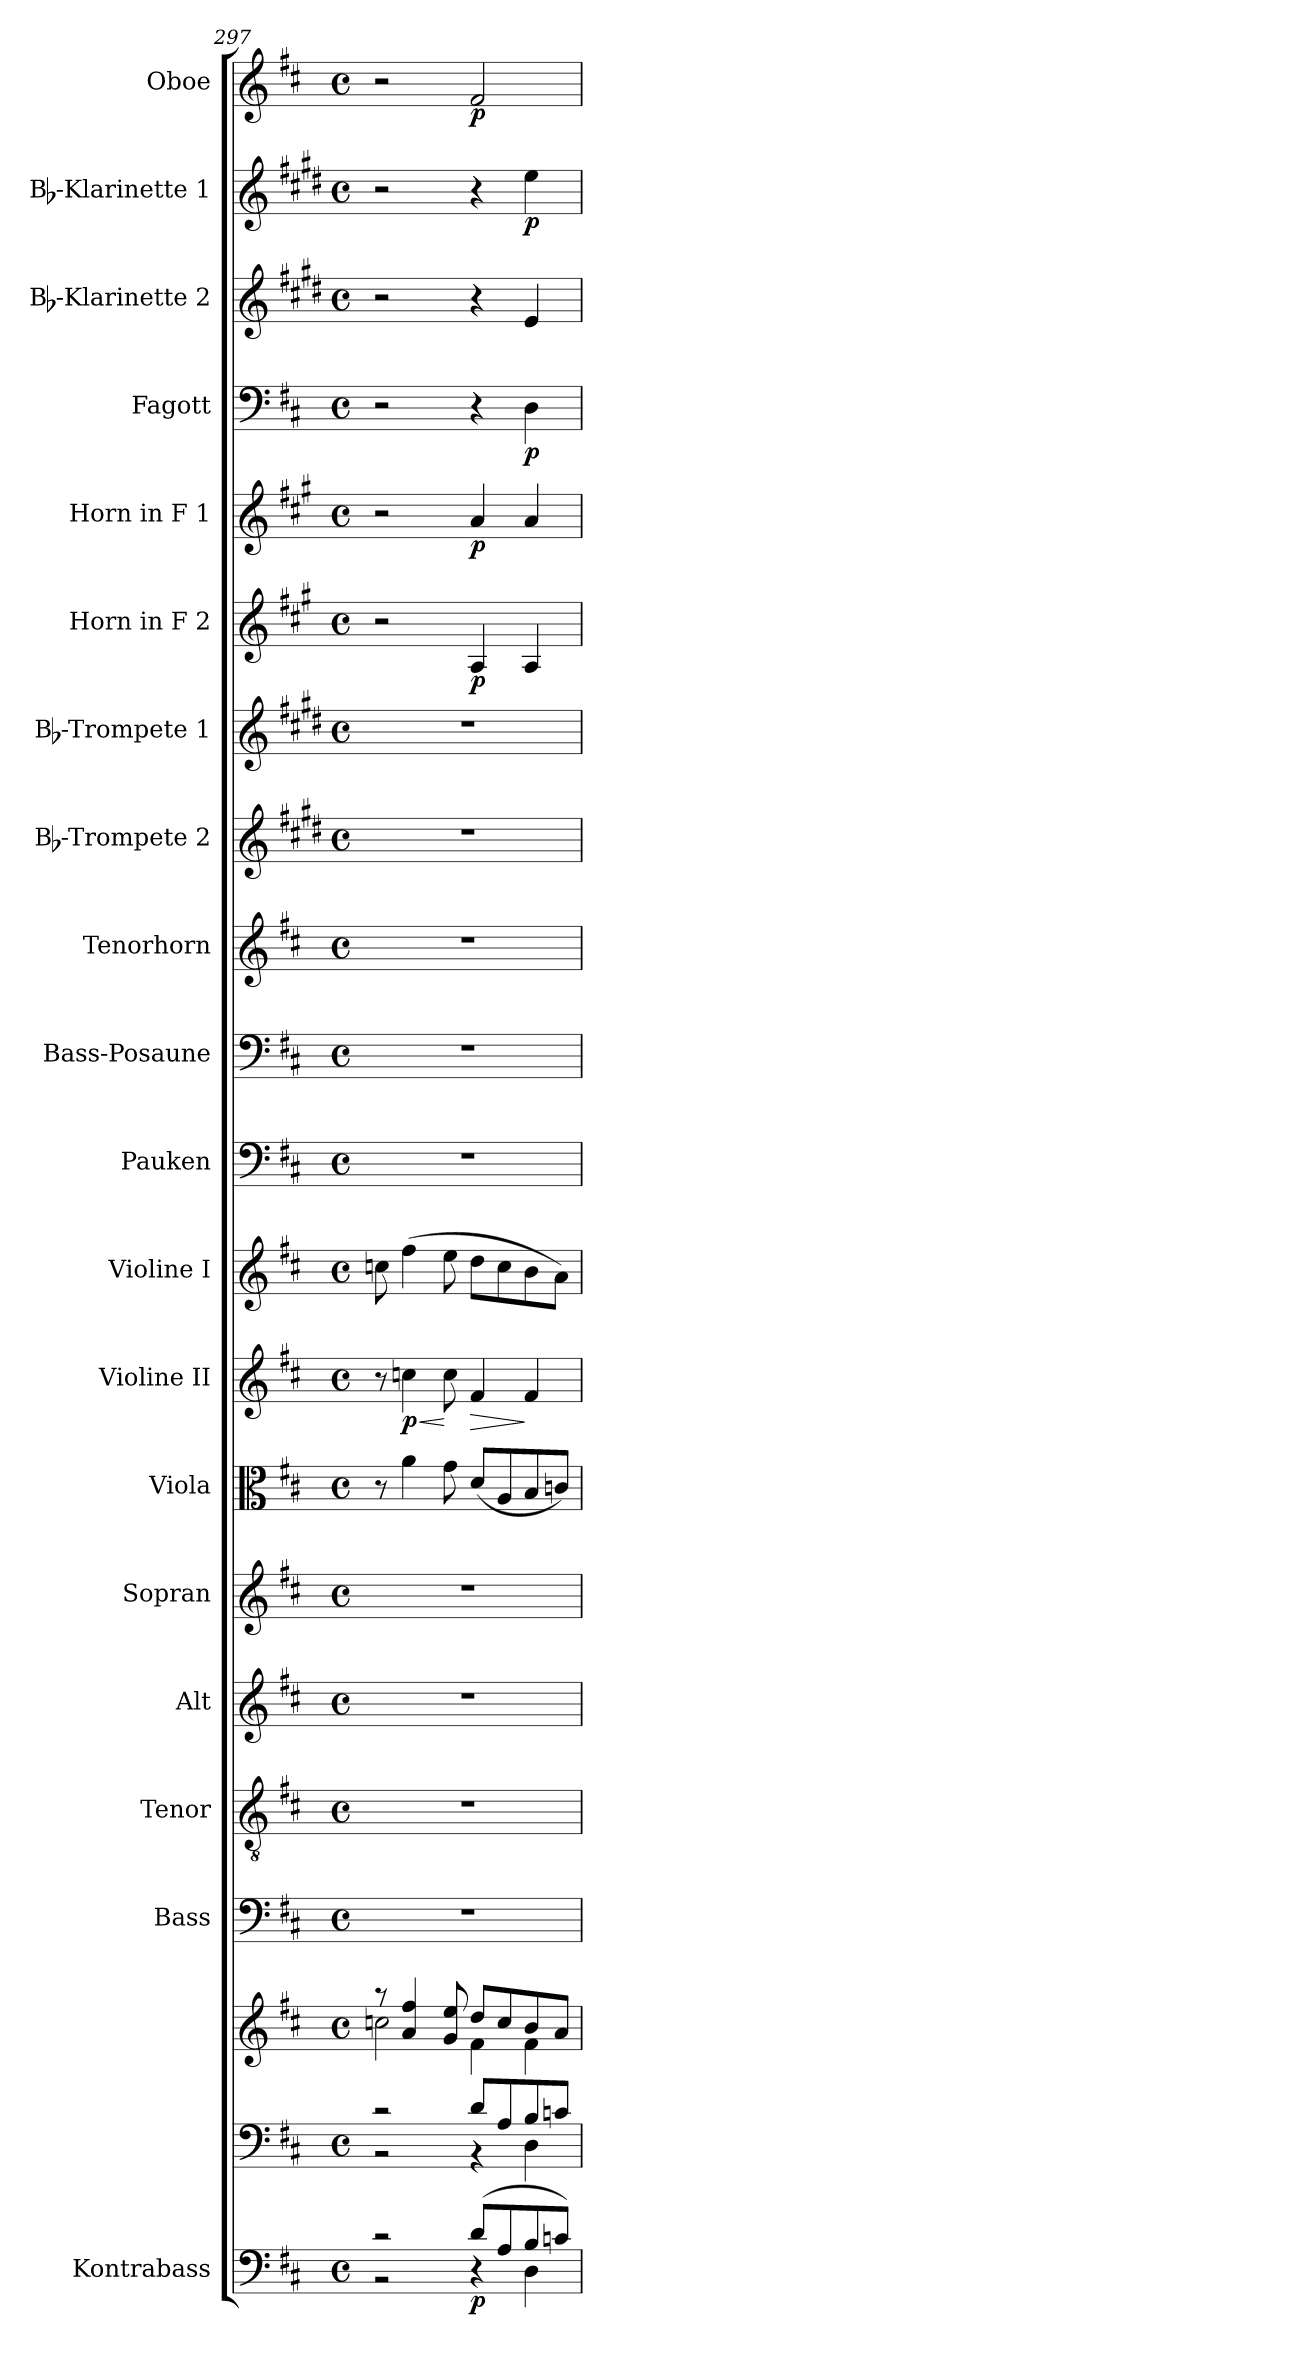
**kern	**dynam	**kern	**kern	**kern	**kern	**kern	**kern	**kern	**kern	**dynam	**kern	**kern	**kern	**kern	**kern	**kern	**kern	**dynam	**kern	**dynam	**kern	**dynam	**kern	**kern	**dynam	**kern	**dynam
*part20	*part20	*part19	*part19	*part18	*part17	*part16	*part15	*part14	*part13	*part13	*part12	*part11	*part10	*part9	*part8	*part7	*part6	*part6	*part5	*part5	*part4	*part4	*part3	*part2	*part2	*part1	*part1
*staff21	*staff21	*staff20	*staff19	*staff18	*staff17	*staff16	*staff15	*staff14	*staff13	*staff13	*staff12	*staff11	*staff10	*staff9	*staff8	*staff7	*staff6	*staff6	*staff5	*staff5	*staff4	*staff4	*staff3	*staff2	*staff2	*staff1	*staff1
*I"Kontrabass	*	*	*	*I"Bass	*I"Tenor	*I"Alt	*I"Sopran	*I"Viola	*I"Violine II	*	*I"Violine I	*I"Pauken	*I"Bass-Posaune	*I"Tenorhorn	*I"Bb-Trompete 2	*I"Bb-Trompete 1	*I"Horn in F 2	*	*I"Horn in F 1	*	*I"Fagott	*	*I"Bb-Klarinette 2	*I"Bb-Klarinette 1	*	*I"Oboe	*
*I'Kb.	*	*	*	*I'B.	*I'T.	*I'A.	*I'S.	*I'Vla.	*I'Vl. II	*	*I'Vl. I	*I'Pk.	*I'B. Pos.	*I'T. Hrn.	*I'Bb Trp. 2	*I'Bb Trp. 1	*	*	*	*	*I'Fg.	*	*I'Bb Kl. 2	*I'Bb Kl. 1	*	*I'Ob.	*
*clefF4	*	*clefF4	*clefG2	*clefF4	*clefGv2	*clefG2	*clefG2	*clefC3	*clefG2	*	*clefG2	*clefF4	*clefF4	*clefG2	*clefG2	*clefG2	*clefG2	*	*clefG2	*	*clefF4	*	*clefG2	*clefG2	*	*clefG2	*
*ITrd7c12	*	*	*	*	*	*	*	*	*	*	*	*	*	*ITrd8c14	*ITrd1c2	*ITrd1c2	*ITrd4c7	*	*ITrd4c7	*	*	*	*ITrd1c2	*ITrd1c2	*	*	*
*k[f#c#]	*	*k[f#c#]	*k[f#c#]	*k[f#c#]	*k[f#c#]	*k[f#c#]	*k[f#c#]	*k[f#c#]	*k[f#c#]	*	*k[f#c#]	*k[f#c#]	*k[f#c#]	*k[f#c#]	*k[f#c#]	*k[f#c#]	*k[f#c#]	*	*k[f#c#]	*	*k[f#c#]	*	*k[f#c#]	*k[f#c#]	*	*k[f#c#]	*
*D:	*	*D:	*D:	*D:	*D:	*D:	*D:	*D:	*D:	*	*D:	*D:	*D:	*D:	*D:	*D:	*D:	*	*D:	*	*D:	*	*D:	*D:	*	*D:	*
*M4/4	*	*M4/4	*M4/4	*M4/4	*M4/4	*M4/4	*M4/4	*M4/4	*M4/4	*	*M4/4	*M4/4	*M4/4	*M4/4	*M4/4	*M4/4	*M4/4	*	*M4/4	*	*M4/4	*	*M4/4	*M4/4	*	*M4/4	*
*met(c)	*	*met(c)	*met(c)	*met(c)	*met(c)	*met(c)	*met(c)	*met(c)	*met(c)	*	*met(c)	*met(c)	*met(c)	*met(c)	*met(c)	*met(c)	*met(c)	*	*met(c)	*	*met(c)	*	*met(c)	*met(c)	*	*met(c)	*
=297	=297	=297	=297	=297	=297	=297	=297	=297	=297	=297	=297	=297	=297	=297	=297	=297	=297	=297	=297	=297	=297	=297	=297	=297	=297	=297	=297
*^	*	*^	*^	*	*	*	*	*	*	*	*	*	*	*	*	*	*	*	*	*	*	*	*	*	*	*	*
2r	2r	.	2r	2r	8rgg	2ccn\	1r	1r	1r	1r	8r	8r	.	8ccn\	1r	1r	1r	1r	1r	2r	.	2r	.	2r	.	2r	2r	.	2r	.
!	!	!	!	!	!	!	!	!	!	!	!	!	!LO:HP:b	!	!	!	!	!	!	!	!	!	!	!	!	!	!	!	!	!
!	!	!	!	!	!	!	!	!	!	!	!	!	!LO:DY:n=1:b	!	!	!	!	!	!	!	!	!	!	!	!	!	!	!	!	!
.	.	.	.	.	4a/ 4ff#/	.	.	.	.	.	4a\	4ccn\	< p	(>4ff#\	.	.	.	.	.	.	.	.	.	.	.	.	.	.	.	.
.	.	.	.	.	8g/ 8ee/	.	.	.	.	.	8g\	8cc\	[	8ee\	.	.	.	.	.	.	.	.	.	.	.	.	.	.	.	.
!	!	!LO:DY:b	!	!	!	!	!	!	!	!	!	!	!LO:HP:b	!	!	!	!	!	!	!	!LO:DY:b	!	!LO:DY:b	!	!	!	!	!	!	!LO:DY:b
(>8D/L	4rC	p	8d/L	4r	8dd/L	4f#\	.	.	.	.	(<8d/L	4f#/	>	8dd\L	.	.	.	.	.	4D/	p	4d/	p	4r	.	4r	4r	.	2f#/	p
8AA/	.	.	8A/	.	8cc/	.	.	.	.	.	8A/	.	.	8cc\	.	.	.	.	.	.	.	.	.	.	.	.	.	.	.	.
!	!	!	!	!	!	!	!	!	!	!	!	!	!	!	!	!	!	!	!	!	!	!	!	!	!LO:DY:b	!	!	!LO:DY:b	!	!
8BB/	4DD\	.	8B/	4D\	8b/	4f#\	.	.	.	.	8B/	4f#/	]	8b\	.	.	.	.	.	4D/	.	4d/	.	4D\	p	4d/	4dd\	p	.	.
8Cn/J)	.	.	8cn/J	.	8a/J	.	.	.	.	.	8cn/J)	.	.	8a\J)	.	.	.	.	.	.	.	.	.	.	.	.	.	.	.	.
*v	*v	*	*	*	*	*	*	*	*	*	*	*	*	*	*	*	*	*	*	*	*	*	*	*	*	*	*	*	*	*
*	*	*v	*v	*	*	*	*	*	*	*	*	*	*	*	*	*	*	*	*	*	*	*	*	*	*	*	*	*	*
*	*	*	*v	*v	*	*	*	*	*	*	*	*	*	*	*	*	*	*	*	*	*	*	*	*	*	*	*	*
=	=	=	=	=	=	=	=	=	=	=	=	=	=	=	=	=	=	=	=	=	=	=	=	=	=	=	=
*-	*-	*-	*-	*-	*-	*-	*-	*-	*-	*-	*-	*-	*-	*-	*-	*-	*-	*-	*-	*-	*-	*-	*-	*-	*-	*-	*-
